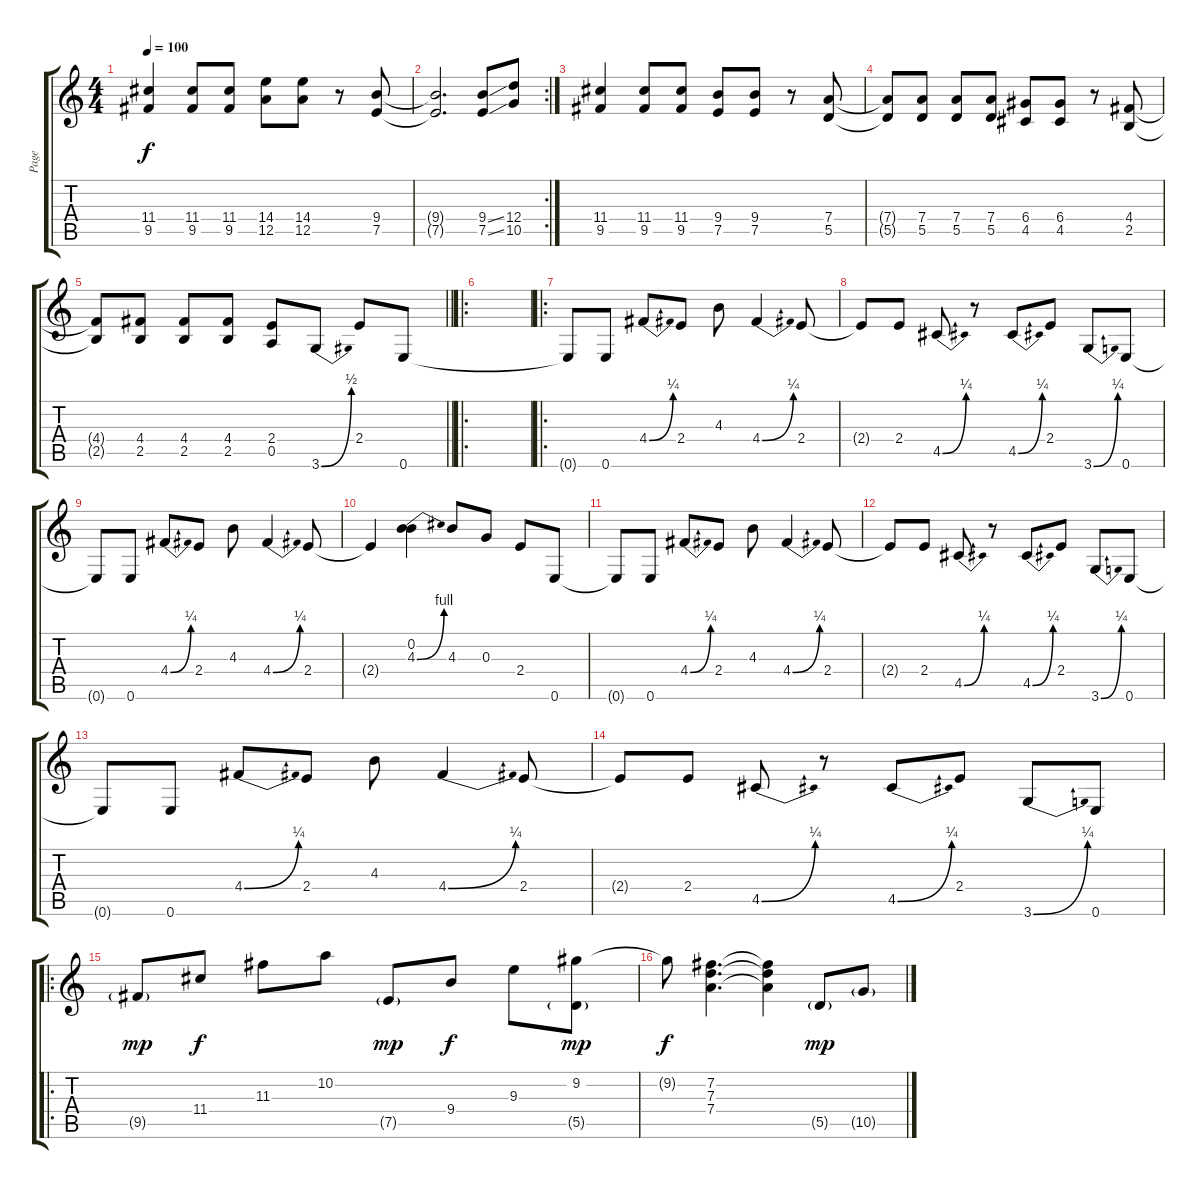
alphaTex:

\track ("Page" "Page") {instrument distortionguitar}
\staff {score tabs}
\tuning (E4 B3 G3 D3 A2 E2) {hide}
\ts (4 4)
\tempo 100
\clef g2
\ks c
(11.4 9.5).4{dy f} (11.4 9.5).8 (11.4 9.5).8 (14.4 12.5).8 (14.4 12.5).8 r.8 (9.4 7.5).8 |
\rc 2
(9.4{t} 7.5{t}).2{d} (9.4{ss} 7.5{ss}).8 (12.4 10.5).8 |
(11.4 9.5).4 (11.4 9.5).8 (11.4 9.5).8 (9.4 7.5).8 (9.4 7.5).8 r.8 (7.4 5.5).8 |
(7.4{t} 5.5{t}).8 (7.4 5.5).8 (7.4 5.5).8 (7.4 5.5).8 (6.4 4.5).8 (6.4 4.5).8 r.8 (4.4 2.5).8 |
\barLineRight lightlight
(4.4{t} 2.5{t}).8 (4.4 2.5).8 (4.4 2.5).8 (4.4 2.5).8 (2.4 0.5).8 3.6{be (bend 0 0 60 2)}.8 2.4.8 0.6.8 |
\ro
|
\ro
0.6{t}.8 0.6.8 4.4{be (bend 0 0 60 1)}.8 2.4.8 4.3.8 4.4{be (bend 0 0 60 1)}.4 2.4.8 |
2.4{t}.8 2.4.8 4.5{be (bend 0 0 60 1)}.8 r.8 4.5{be (bend 0 0 60 1)}.8 2.4.8 3.6{be (bend 0 0 60 1)}.8 0.6.8 |
0.6{t}.8 0.6.8 4.4{be (bend 0 0 60 1)}.8 2.4.8 4.3.8 4.4{be (bend 0 0 60 1)}.4 2.4.8 |
2.4{t}.4 (0.2 4.3{be (bend 0 0 60 4)}).4 4.3.8 0.3.8 2.4.8 0.6.8 |
0.6{t}.8 0.6.8 4.4{be (bend 0 0 60 1)}.8 2.4.8 4.3.8 4.4{be (bend 0 0 60 1)}.4 2.4.8 |
2.4{t}.8 2.4.8 4.5{be (bend 0 0 60 1)}.8 r.8 4.5{be (bend 0 0 60 1)}.8 2.4.8 3.6{be (bend 0 0 60 1)}.8 0.6.8 |
0.6{t}.8 0.6.8 4.4{be (bend 0 0 60 1)}.8 2.4.8 4.3.8 4.4{be (bend 0 0 60 1)}.4 2.4.8 |
2.4{t}.8 2.4.8 4.5{be (bend 0 0 60 1)}.8 r.8 4.5{be (bend 0 0 60 1)}.8 2.4.8 3.6{be (bend 0 0 60 1)}.8 0.6.8 |
\ro
9.5{g}.8{dy mp} 11.4.8{dy f} 11.3.8 10.2.8 7.5{g}.8{dy mp} 9.4.8{dy f} 9.3.8 (9.2 5.5{g}).8{dy mp} |
9.2{t}.8{dy f} (7.2 7.3 7.4).4{d} (7.2{t} 7.3{t} 7.4{t}).4 5.5{g}.8{dy mp} 10.5{g}.8
